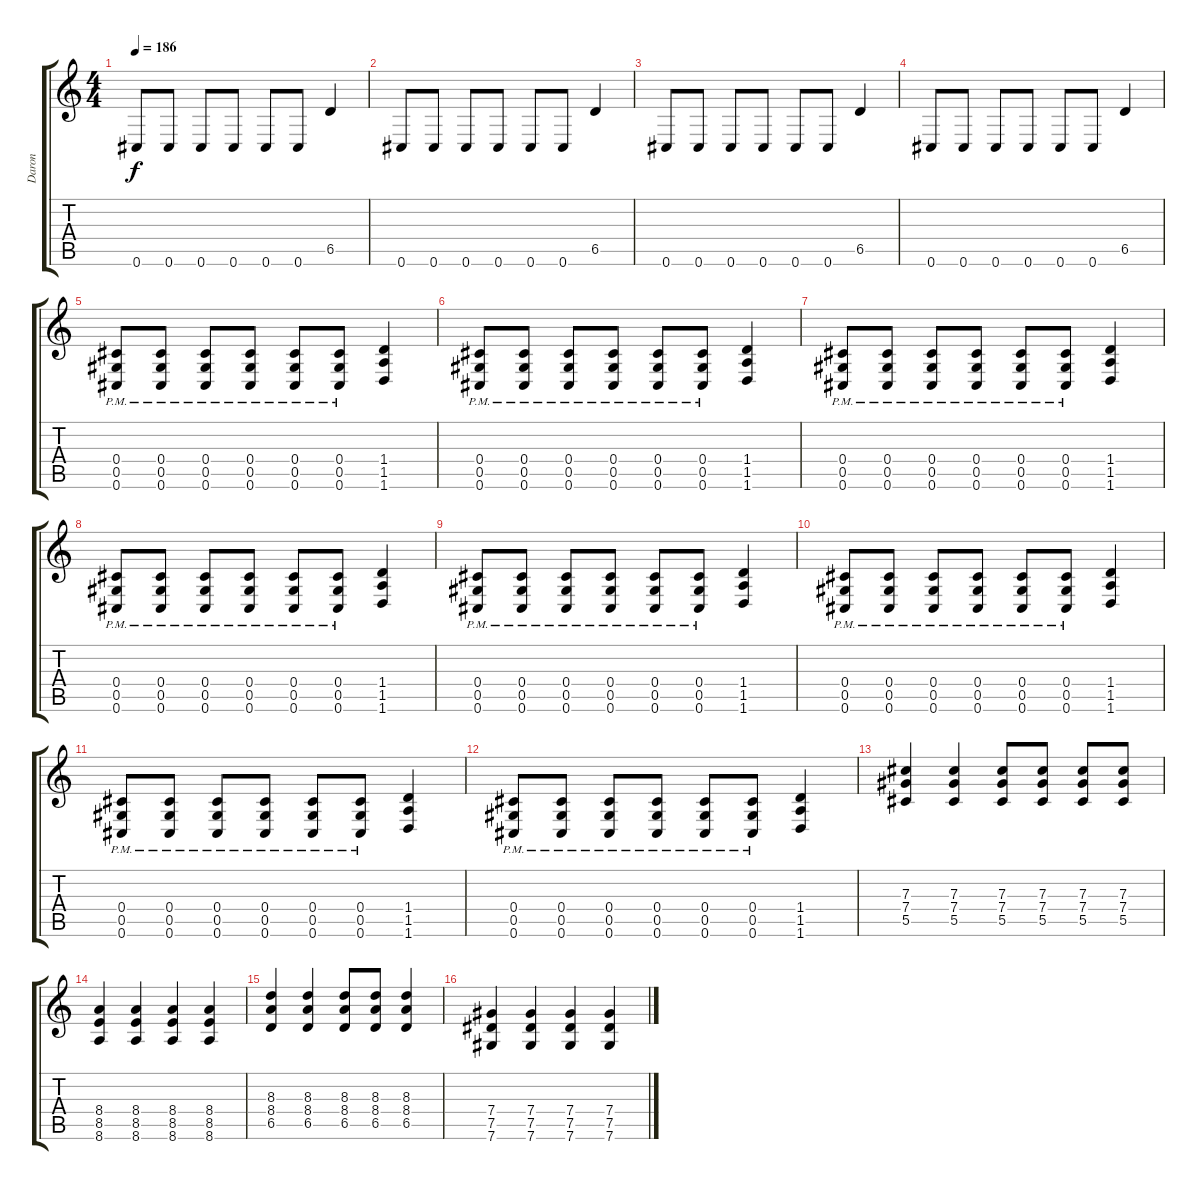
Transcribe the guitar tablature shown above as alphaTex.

\track ("Daron" "Daron") {instrument distortionguitar}
\staff {score tabs}
\tuning (Eb4 Bb3 Gb3 Db3 Ab2 Db2) {hide}
\ts (4 4)
\tempo 186
\clef g2
\ks c
0.6.8{dy f} 0.6.8 0.6.8 0.6.8 0.6.8 0.6.8 6.5.4 |
0.6.8 0.6.8 0.6.8 0.6.8 0.6.8 0.6.8 6.5.4 |
0.6.8 0.6.8 0.6.8 0.6.8 0.6.8 0.6.8 6.5.4 |
0.6.8 0.6.8 0.6.8 0.6.8 0.6.8 0.6.8 6.5.4 |
(0.4{pm} 0.5{pm} 0.6{pm}).8 (0.4{pm} 0.5{pm} 0.6{pm}).8 (0.4{pm} 0.5{pm} 0.6{pm}).8 (0.4{pm} 0.5{pm} 0.6{pm}).8 (0.4{pm} 0.5{pm} 0.6{pm}).8 (0.4{pm} 0.5{pm} 0.6{pm}).8 (1.4 1.5 1.6).4 |
(0.4{pm} 0.5{pm} 0.6{pm}).8 (0.4{pm} 0.5{pm} 0.6{pm}).8 (0.4{pm} 0.5{pm} 0.6{pm}).8 (0.4{pm} 0.5{pm} 0.6{pm}).8 (0.4{pm} 0.5{pm} 0.6{pm}).8 (0.4{pm} 0.5{pm} 0.6{pm}).8 (1.4 1.5 1.6).4 |
(0.4{pm} 0.5{pm} 0.6{pm}).8 (0.4{pm} 0.5{pm} 0.6{pm}).8 (0.4{pm} 0.5{pm} 0.6{pm}).8 (0.4{pm} 0.5{pm} 0.6{pm}).8 (0.4{pm} 0.5{pm} 0.6{pm}).8 (0.4{pm} 0.5{pm} 0.6{pm}).8 (1.4 1.5 1.6).4 |
(0.4{pm} 0.5{pm} 0.6{pm}).8 (0.4{pm} 0.5{pm} 0.6{pm}).8 (0.4{pm} 0.5{pm} 0.6{pm}).8 (0.4{pm} 0.5{pm} 0.6{pm}).8 (0.4{pm} 0.5{pm} 0.6{pm}).8 (0.4{pm} 0.5{pm} 0.6{pm}).8 (1.4 1.5 1.6).4 |
(0.4{pm} 0.5{pm} 0.6{pm}).8 (0.4{pm} 0.5{pm} 0.6{pm}).8 (0.4{pm} 0.5{pm} 0.6{pm}).8 (0.4{pm} 0.5{pm} 0.6{pm}).8 (0.4{pm} 0.5{pm} 0.6{pm}).8 (0.4{pm} 0.5{pm} 0.6{pm}).8 (1.4 1.5 1.6).4 |
(0.4{pm} 0.5{pm} 0.6{pm}).8 (0.4{pm} 0.5{pm} 0.6{pm}).8 (0.4{pm} 0.5{pm} 0.6{pm}).8 (0.4{pm} 0.5{pm} 0.6{pm}).8 (0.4{pm} 0.5{pm} 0.6{pm}).8 (0.4{pm} 0.5{pm} 0.6{pm}).8 (1.4 1.5 1.6).4 |
(0.4{pm} 0.5{pm} 0.6{pm}).8 (0.4{pm} 0.5{pm} 0.6{pm}).8 (0.4{pm} 0.5{pm} 0.6{pm}).8 (0.4{pm} 0.5{pm} 0.6{pm}).8 (0.4{pm} 0.5{pm} 0.6{pm}).8 (0.4{pm} 0.5{pm} 0.6{pm}).8 (1.4 1.5 1.6).4 |
(0.4{pm} 0.5{pm} 0.6{pm}).8 (0.4{pm} 0.5{pm} 0.6{pm}).8 (0.4{pm} 0.5{pm} 0.6{pm}).8 (0.4{pm} 0.5{pm} 0.6{pm}).8 (0.4{pm} 0.5{pm} 0.6{pm}).8 (0.4{pm} 0.5{pm} 0.6{pm}).8 (1.4 1.5 1.6).4 |
(7.3 7.4 5.5).4 (7.3 7.4 5.5).4 (7.3 7.4 5.5).8 (7.3 7.4 5.5).8 (7.3 7.4 5.5).8 (7.3 7.4 5.5).8 |
(8.4 8.5 8.6).4 (8.4 8.5 8.6).4 (8.4 8.5 8.6).4 (8.4 8.5 8.6).4 |
(8.3 8.4 6.5).4 (8.3 8.4 6.5).4 (8.3 8.4 6.5).8 (8.3 8.4 6.5).8 (8.3 8.4 6.5).4 |
(7.4 7.5 7.6).4 (7.4 7.5 7.6).4 (7.4 7.5 7.6).4 (7.4 7.5 7.6).4
